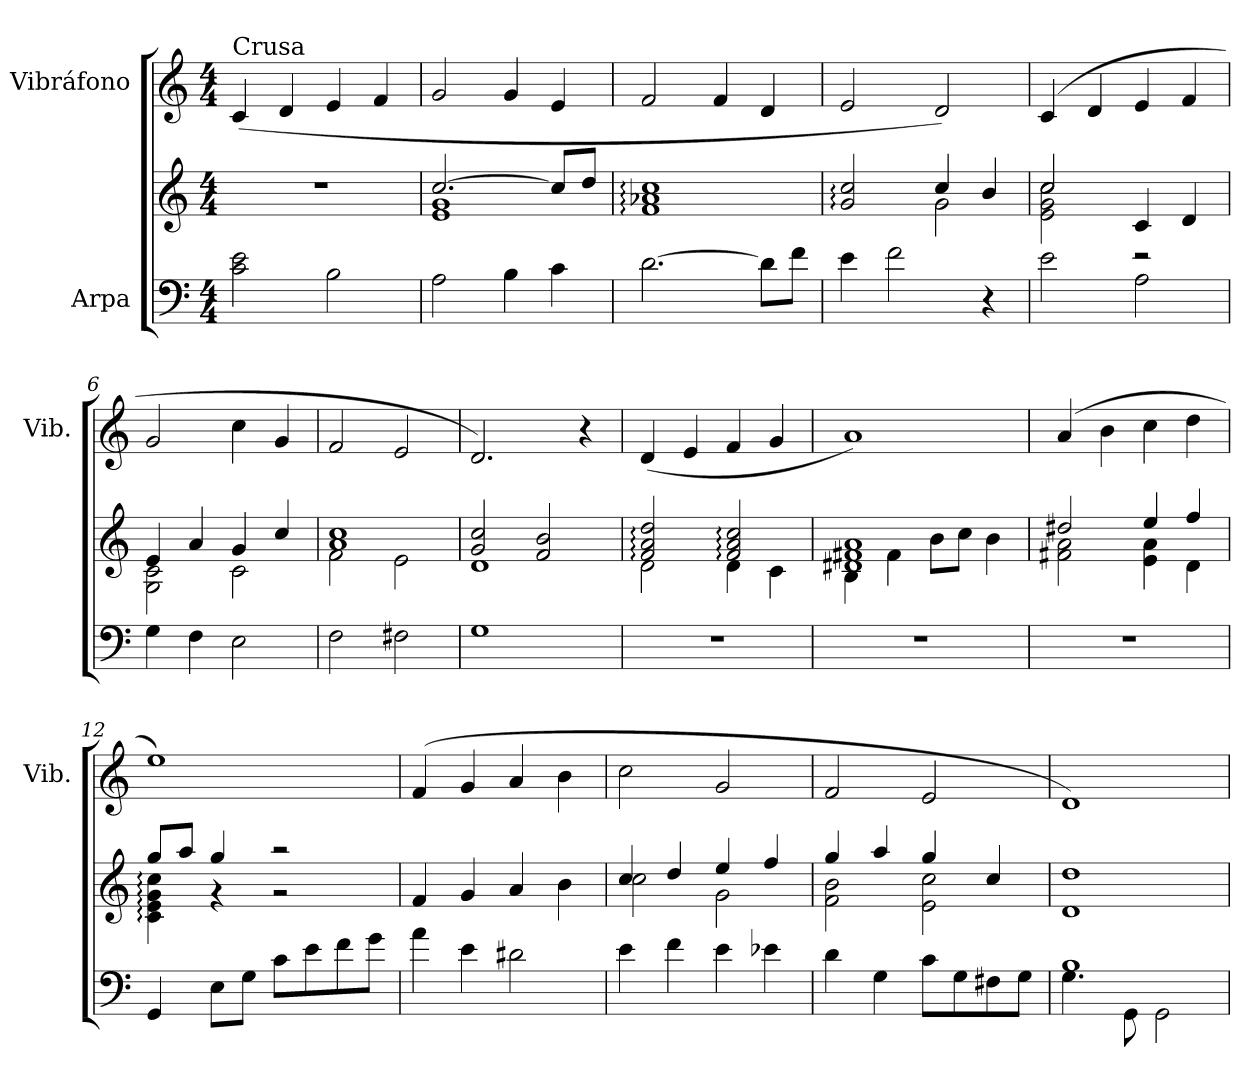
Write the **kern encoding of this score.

**kern	**kern	**kern
*part2	*part2	*part1
*staff3	*staff2	*staff1
*I"Arpa	*	*I"Vibráfono
*	*	*I'Vib.
*clefF4	*clefG2	*clefG2
*k[]	*k[]	*k[]
*M4/4	*M4/4	*M4/4
*MM90	*MM90	*MM90
=1	=1	=1
!	!	!LO:TX:a:t=Crusa
2c\ 2e\	1r	(<4c/
.	.	4d/
2B\	.	4e/
.	.	4f/
=2	=2	=2
*	*^	*
2A\	[2.cc:/	1e 1g	2g/
4B\	.	.	4g/
4c\	8cc/L]	.	4e/
.	8dd/J	.	.
*	*v	*v	*
=3	=3	=3
[2.d\	1f: 1a-X: 1cc:	2f/
.	.	4f/
8d\L]	.	4d/
8f\J	.	.
=4	=4	=4
*	*^	*
4e\	2g/: 2cc/:	2ryy	2e/
2f\	.	.	.
.	4cc/	2g\	2d/)
4r	4b/	.	.
=5	=5	=5	=5
2e\	2cc/	2e\ 2g\ 2cc\	(>4c/
.	.	.	4d/
2A\	4c/	2r	4e/
.	4d/	.	4f/
=6	=6	=6	=6
4G\	4e/	2G\ 2c\	2g/
4F\	4a/	.	.
2E\	4g/	2c\	4cc\
.	4cc/	.	4g/
=7	=7	=7	=7
2F\	1a 1cc	2f\	2f/
2F#X\	.	2e\	2e/
=8	=8	=8	=8
1G	2g/ 2cc/	1d	2.d/)
.	2f/ 2b/	.	.
.	.	.	4r
!!LO:LB:g=z
=9	=9	=9	=9
1r	2f/: 2a/: 2dd/:	2d\	(<4d/
.	.	.	4e/
.	2f/: 2a/: 2cc/:	4d\	4f/
.	.	4c\	4g/
=10	=10	=10	=10
1r	1d#X 1f#X 1a	4B\	1a)
.	.	4f#\	.
.	.	8b\L	.
.	.	8cc\J	.
.	.	4b\	.
=11	=11	=11	=11
1r	2dd#X/	2f#X\ 2a\	(>4a/
.	.	.	4b\
.	4ee/	4e\ 4a\	4cc\
.	4ff/	4d\	4dd\
=12	=12	=12	=12
4GG/	8gg/L	4c\: 4e\: 4g\: 4cc\:	1ee)
.	8aa/J	.	.
8E\L	4gg/	4r	.
8G\J	.	.	.
8c\L	2r	2r	.
8e\	.	.	.
8f\	.	.	.
8g\J	.	.	.
*	*v	*v	*
=13	=13	=13
4a\	4f/	(>4f/
4e\	4g/	4g/
2d#X\	4a/	4a/
.	4b\	4b\
=14	=14	=14
*	*^	*
4e\	4cc/	2cc\	2cc\
4f\	4dd/	.	.
4e\	4ee/	2g\	2g/
4e-X\	4ff/	.	.
=15	=15	=15	=15
4d\	4gg/	2f\ 2b\	2f/
4G\	4aa/	.	.
8c\L	4gg/	2e\ 2cc\	2e/
8G\	.	.	.
8F#X\	4cc/	.	.
8G\J	.	.	.
=16	=16	=16	=16
*^	*	*	*
1B	4.G\	1dd	1d	1d)
.	8GG\	.	.	.
.	2GG\	.	.	.
*v	*v	*	*	*
*	*v	*v	*
=	=	=
*-	*-	*-
